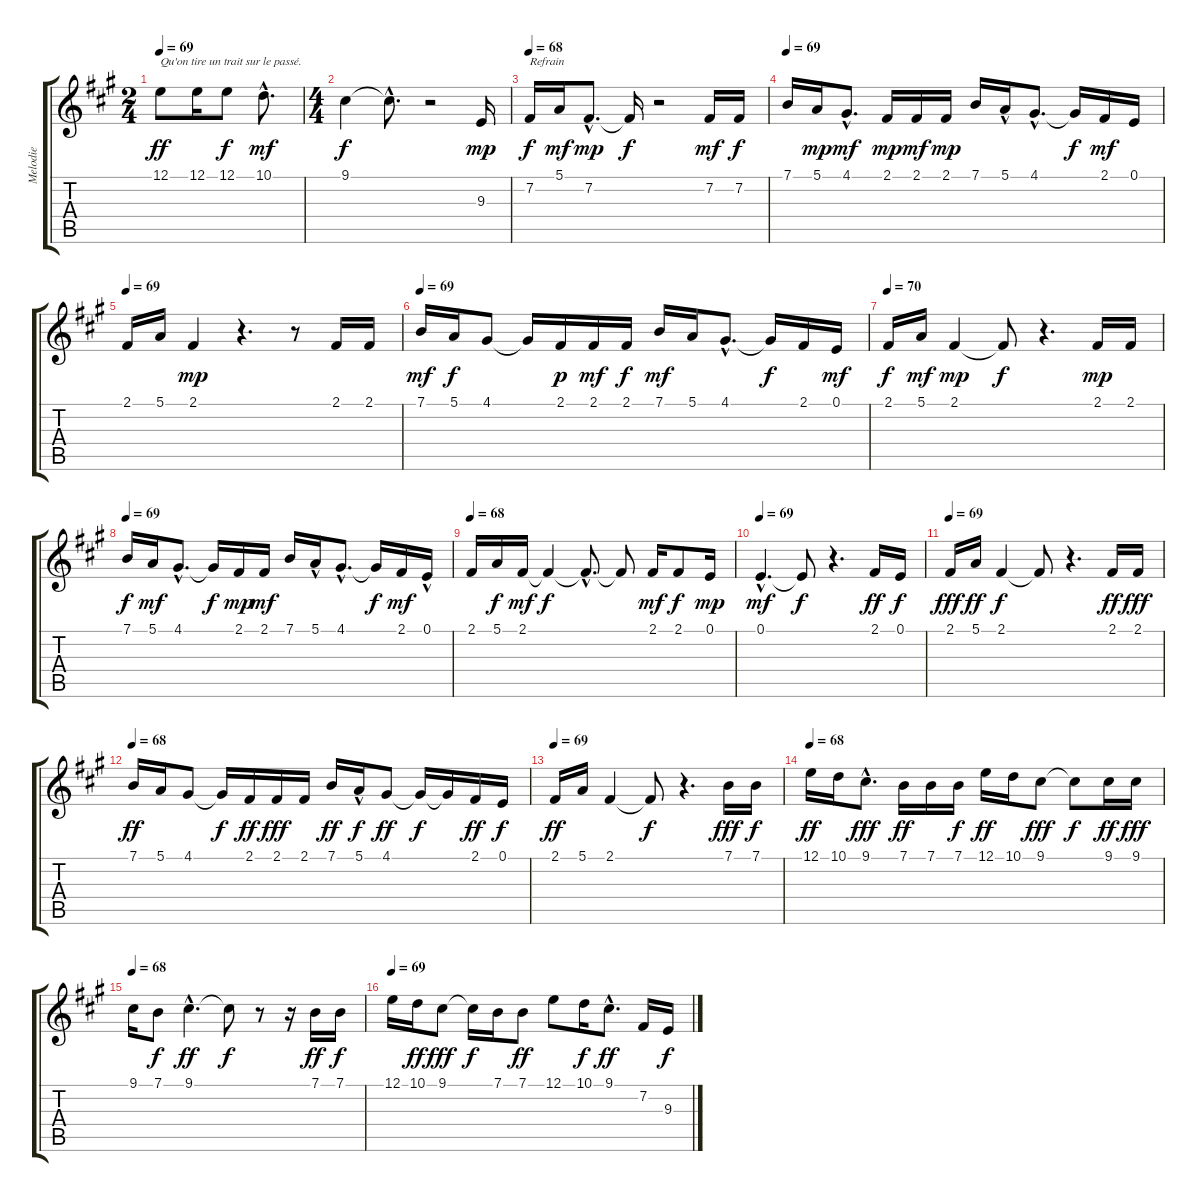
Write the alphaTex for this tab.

\track ("Melodie  " "Melodie  ") {instrument acousticgrandpiano}
\staff {score tabs}
\tuning (E4 B3 G3 D3 A2 E2) {hide}
\ts (2 4)
\tempo 69
\clef g2
\ks f#minor
12.1.8{txt "Qu'on tire un trait sur le passé. " dy ff} 12.1.16 12.1.8{dy f} 10.1{hac}.8{d dy mf} |
\ts (4 4)
9.1.4{dy f} 9.1{hac t}.8{d} r.2 9.3.16{dy mp} |
\tempo 68
7.2.16{txt "Refrain" dy f volume 16} 5.1.16{dy mf} 7.2{hac}.8{d dy mp} 7.2{t}.16{dy f} r.2 7.2.16{dy mf} 7.2.16{dy f} |
\tempo 69
7.1.16 5.1.16{dy mp} 4.1{hac}.8{d dy mf} 2.1.16{dy mp} 2.1.16{dy mf} 2.1.16{dy mp} 7.1.16 5.1{hac}.16 4.1{hac}.8{d} 4.1{t}.16{dy f} 2.1.16{dy mf} 0.1.16 |
\tempo 69
2.1.16 5.1.16 2.1.4{dy mp} r.4{d} r.8 2.1.16 2.1.16 |
\tempo 69
7.1.16{dy mf} 5.1.16{dy f} 4.1.8 4.1{t}.16 2.1.16{dy p} 2.1.16{dy mf} 2.1.16{dy f} 7.1.16{dy mf} 5.1.16 4.1{hac}.8{d} 4.1{t}.16{dy f} 2.1.16 0.1.16{dy mf} |
\tempo 70
2.1.16{dy f} 5.1.16{dy mf} 2.1.4{dy mp} 2.1{t}.8{dy f} r.4{d} 2.1.16{dy mp} 2.1.16 |
\tempo 69
7.1.16{dy f} 5.1.16{dy mf} 4.1{hac}.8{d} 4.1{t}.16{dy f} 2.1.16{dy mp} 2.1.16{dy mf} 7.1.16 5.1{hac}.16 4.1{hac}.8{d} 4.1{t}.16{dy f} 2.1.16{dy mf} 0.1{hac}.16 |
\tempo 68
2.1.16 5.1.16{dy f} 2.1.16{dy mf} 2.1{t}.4{dy f} 2.1{hac t}.8{d} 2.1{t}.8 2.1.16{dy mf} 2.1.8{dy f} 0.1.16{dy mp} |
\tempo 69
0.1{hac}.4{d dy mf} 0.1{t}.8{dy f} r.4{d} 2.1.16{dy ff} 0.1.16{dy f} |
\tempo 69
2.1.16{dy fff} 5.1.16{dy ff} 2.1.4{dy f} 2.1{t}.8 r.4{d} 2.1.16{dy ff} 2.1.16{dy fff} |
\tempo 68
7.1.16{dy ff} 5.1.16 4.1.8 4.1{t}.16{dy f} 2.1.16{dy ff} 2.1.16{dy fff} 2.1.16 7.1.16{dy ff} 5.1{hac}.16{dy f} 4.1.8{dy ff} 4.1{t}.16{dy f} 4.1{t}.16 2.1.16{dy ff} 0.1.16{dy f} |
\tempo 69
2.1.16{dy ff} 5.1.16 2.1.4 2.1{t}.8{dy f} r.4{d} 7.1.16{dy fff} 7.1.16{dy f} |
\tempo 68
12.1.16{dy ff} 10.1.16 9.1{hac}.8{d dy fff} 7.1.16{dy ff} 7.1.16 7.1.16{dy f} 12.1.16{dy ff} 10.1.16 9.1.8{dy fff} 9.1{t}.8{dy f} 9.1.16{dy ff} 9.1.16{dy fff} |
\tempo 68
9.1.16 7.1.8{dy f} 9.1{hac}.4{d dy ff} 9.1{t}.8{dy f} r.8 r.16 7.1.16{dy ff} 7.1.16{dy f} |
\tempo 69
12.1.16 10.1.16{dy ff} 9.1.8{dy fff} 9.1{t}.16{dy f} 7.1.16 7.1.8{dy ff} 12.1.8 10.1.16{dy f} 9.1{hac}.8{d dy ff} 7.2.16 9.3.16{dy f}
